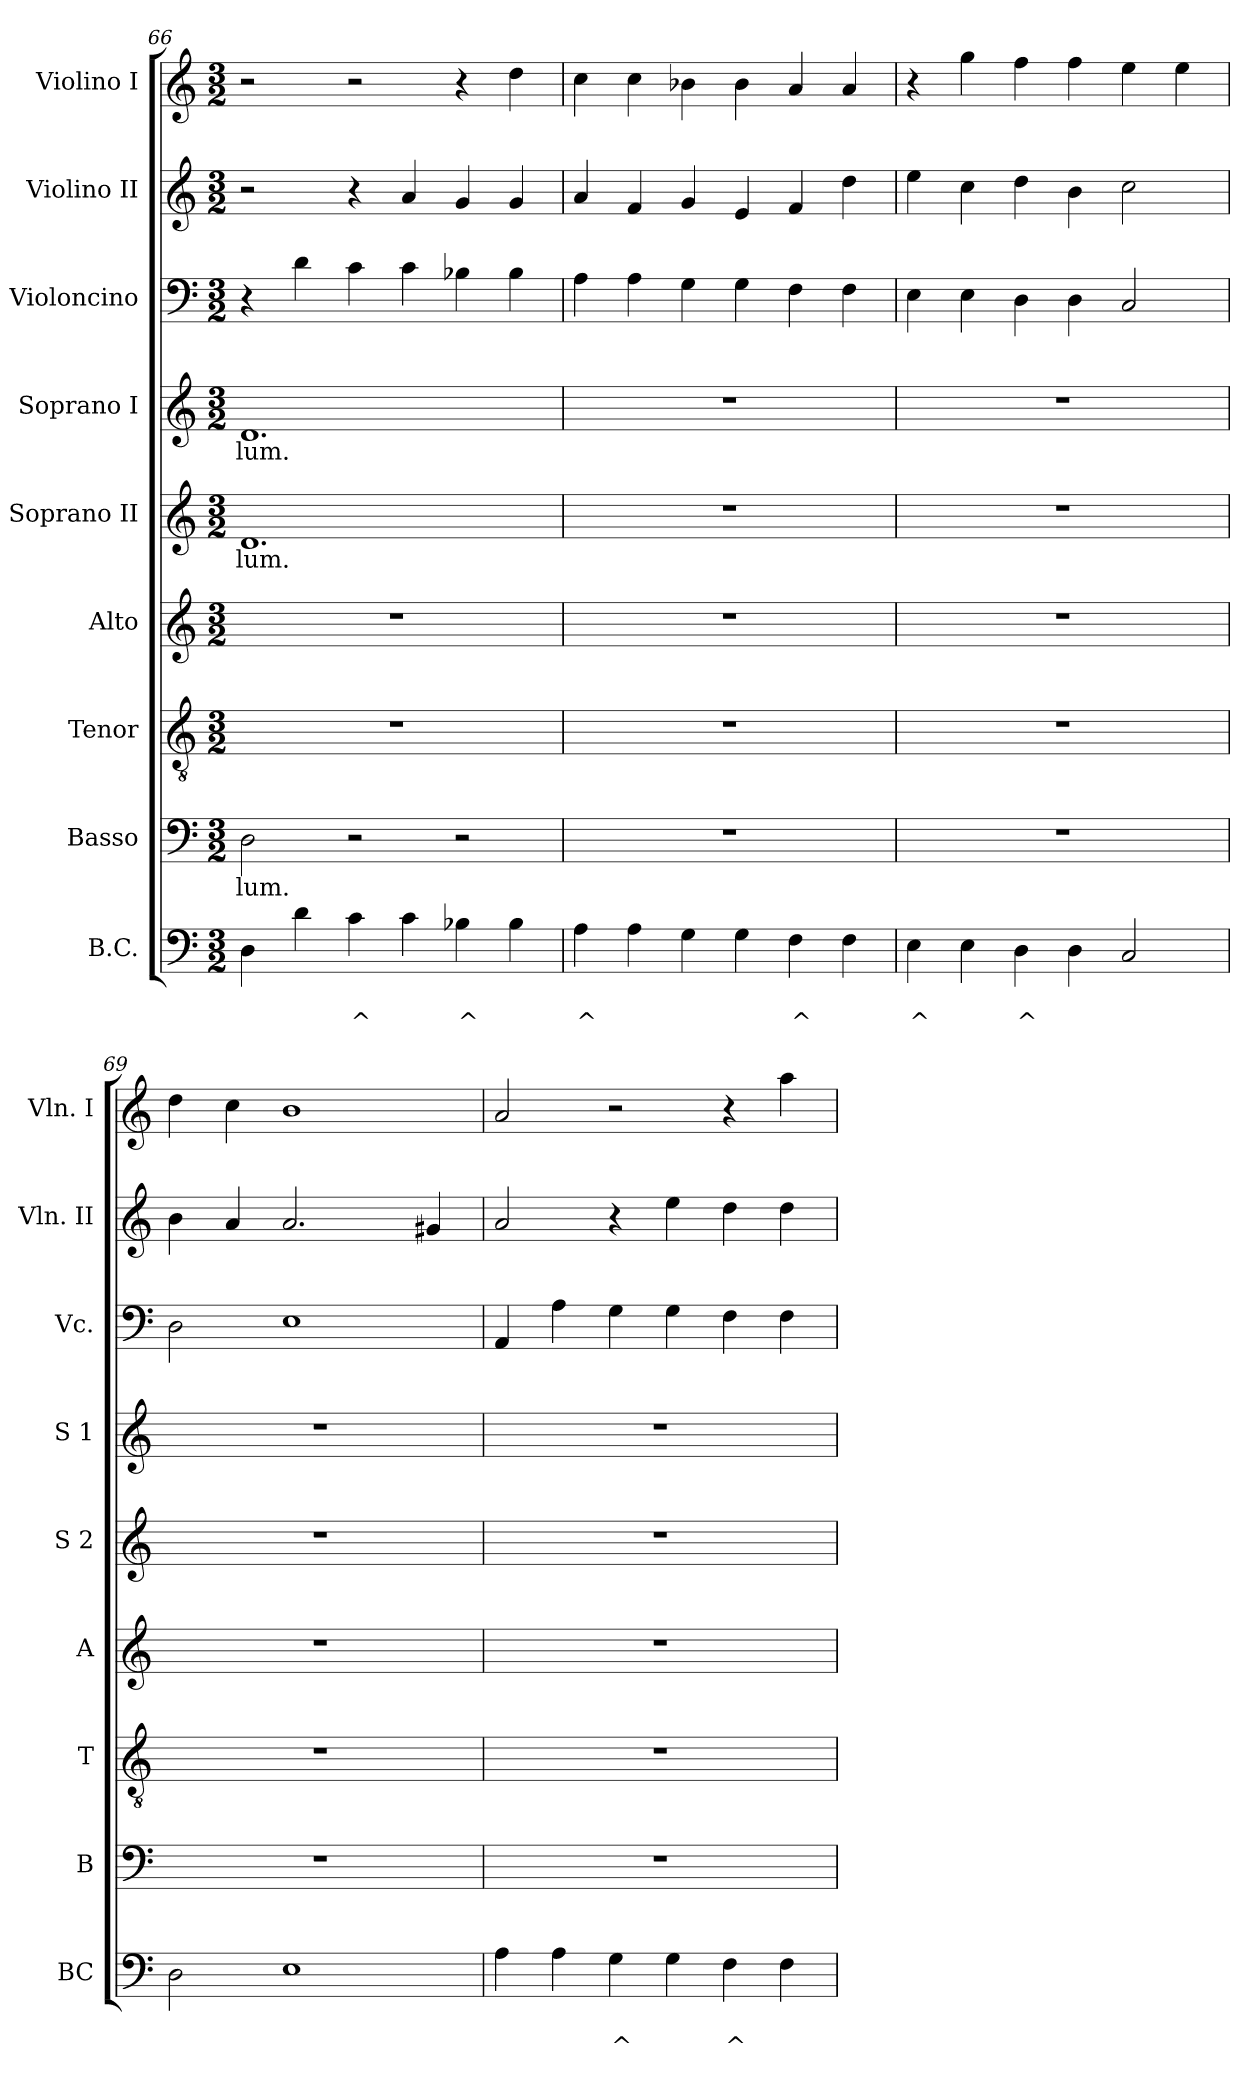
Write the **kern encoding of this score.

**kern	**text	**text	**kern	**text	**kern	**kern	**kern	**text	**kern	**text	**kern	**kern	**kern
*part9	*part9	*part9	*part8	*part8	*part7	*part6	*part5	*part5	*part4	*part4	*part3	*part2	*part1
*staff9	*staff9	*staff9	*staff8	*staff8	*staff7	*staff6	*staff5	*staff5	*staff4	*staff4	*staff3	*staff2	*staff1
*I"B.C.	*	*	*I"Basso	*	*I"Tenor	*I"Alto	*I"Soprano II	*	*I"Soprano I	*	*I"Violoncino	*I"Violino II	*I"Violino I
*I'BC	*	*	*I'B	*	*I'T	*I'A	*I'S 2	*	*I'S 1	*	*I'Vc.	*I'Vln. II	*I'Vln. I
*clefF4	*	*	*clefF4	*	*clefGv2	*clefG2	*clefG2	*	*clefG2	*	*clefF4	*clefG2	*clefG2
*k[]	*	*	*k[]	*	*k[]	*k[]	*k[]	*	*k[]	*	*k[]	*k[]	*k[]
*C:	*	*	*C:	*	*C:	*C:	*C:	*	*C:	*	*C:	*C:	*C:
*M3/2	*	*	*M3/2	*	*M3/2	*M3/2	*M3/2	*	*M3/2	*	*M3/2	*M3/2	*M3/2
=66	=66	=66	=66	=66	=66	=66	=66	=66	=66	=66	=66	=66	=66
!	!	!	!	!LO:LY:b	!	!	!	!LO:LY:b	!	!LO:LY:b	!	!	!
4D\	.	.	2D\	-lum.	1.r	1.r	1.d	-lum.	1.d	-lum.	4r	2r	2r
4d\	.	.	.	.	.	.	.	.	.	.	4d\	.	.
!	!	!LO:LY:b	!	!	!	!	!	!	!	!	!	!	!
4c\	.	^	2r	.	.	.	.	.	.	.	4c\	4r	2r
4c\	.	.	.	.	.	.	.	.	.	.	4c\	4a/	.
!	!	!LO:LY:b	!	!	!	!	!	!	!	!	!	!	!
4B-X\	.	^	2r	.	.	.	.	.	.	.	4B-X\	4g/	4r
4B-\	.	.	.	.	.	.	.	.	.	.	4B-\	4g/	4dd\
=67	=67	=67	=67	=67	=67	=67	=67	=67	=67	=67	=67	=67	=67
!	!	!LO:LY:b	!	!	!	!	!	!	!	!	!	!	!
4A\	.	^	1.r	.	1.r	1.r	1.r	.	1.r	.	4A\	4a/	4cc\
4A\	.	.	.	.	.	.	.	.	.	.	4A\	4f/	4cc\
4G\	.	.	.	.	.	.	.	.	.	.	4G\	4g/	4b-X\
4G\	.	.	.	.	.	.	.	.	.	.	4G\	4e/	4b-\
!	!	!LO:LY:b	!	!	!	!	!	!	!	!	!	!	!
4F\	.	^	.	.	.	.	.	.	.	.	4F\	4f/	4a/
4F\	.	.	.	.	.	.	.	.	.	.	4F\	4dd\	4a/
=68	=68	=68	=68	=68	=68	=68	=68	=68	=68	=68	=68	=68	=68
!	!	!LO:LY:b	!	!	!	!	!	!	!	!	!	!	!
4E\	.	^	1.r	.	1.r	1.r	1.r	.	1.r	.	4E\	4ee\	4r
4E\	.	.	.	.	.	.	.	.	.	.	4E\	4cc\	4gg\
!	!	!LO:LY:b	!	!	!	!	!	!	!	!	!	!	!
4D\	.	^	.	.	.	.	.	.	.	.	4D\	4dd\	4ff\
4D\	.	.	.	.	.	.	.	.	.	.	4D\	4b\	4ff\
2C/	.	.	.	.	.	.	.	.	.	.	2C/	2cc\	4ee\
.	.	.	.	.	.	.	.	.	.	.	.	.	4ee\
=69	=69	=69	=69	=69	=69	=69	=69	=69	=69	=69	=69	=69	=69
*^	*	*	*	*	*	*	*	*	*	*	*	*	*
2D\	2ryy	.	.	1.r	.	1.r	1.r	1.r	.	1.r	.	2D\	4b\	4dd\
.	.	.	.	.	.	.	.	.	.	.	.	.	4a/	4cc\
1E	2ryy	.	.	.	.	.	.	.	.	.	.	1E	2.a/	1b
.	4ryy	.	.	.	.	.	.	.	.	.	.	.	.	.
.	4ryy	.	.	.	.	.	.	.	.	.	.	.	4g#X/	.
*v	*v	*	*	*	*	*	*	*	*	*	*	*	*	*
!!LO:PB:g=z
=70	=70	=70	=70	=70	=70	=70	=70	=70	=70	=70	=70	=70	=70
4A\	.	.	1.r	.	1.r	1.r	1.r	.	1.r	.	4AA/	2a/	2a/
4A\	.	.	.	.	.	.	.	.	.	.	4A\	.	.
!	!	!LO:LY:b	!	!	!	!	!	!	!	!	!	!	!
4G\	.	^	.	.	.	.	.	.	.	.	4G\	4r	2r
4G\	.	.	.	.	.	.	.	.	.	.	4G\	4ee\	.
!	!	!LO:LY:b	!	!	!	!	!	!	!	!	!	!	!
4F\	.	^	.	.	.	.	.	.	.	.	4F\	4dd\	4r
4F\	.	.	.	.	.	.	.	.	.	.	4F\	4dd\	4aa\
=	=	=	=	=	=	=	=	=	=	=	=	=	=
*-	*-	*-	*-	*-	*-	*-	*-	*-	*-	*-	*-	*-	*-
